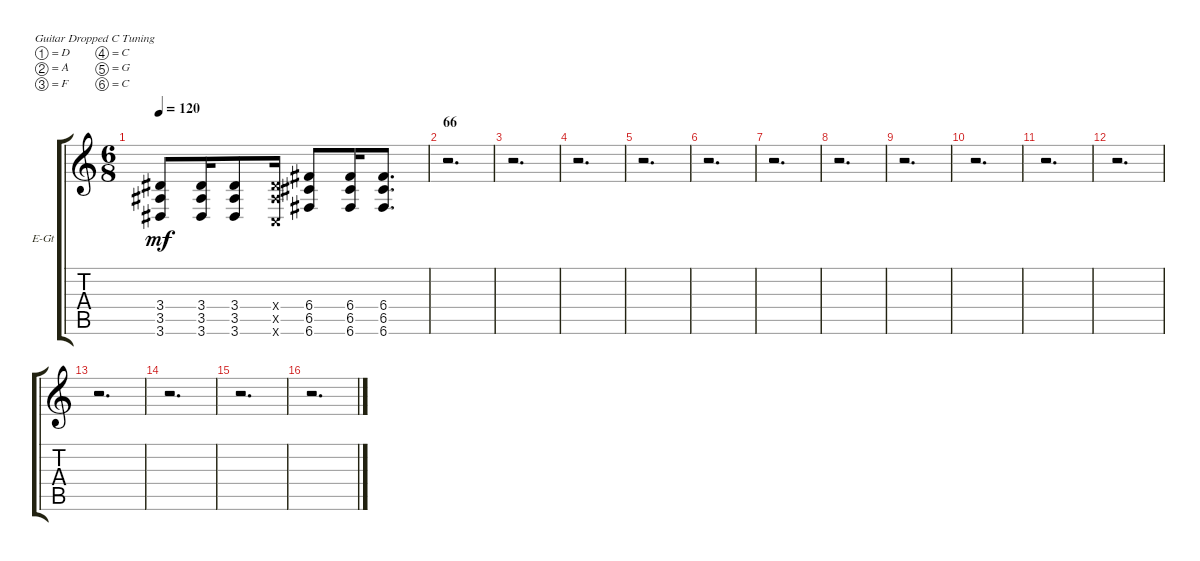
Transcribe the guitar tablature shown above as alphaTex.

\bracketExtendMode groupsimilarinstruments
\firstSystemTrackNameOrientation horizontal
\otherSystemsTrackNameOrientation horizontal
\track ("Lead Overdub" "E-Gt") {instrument overdrivenguitar}
\staff {score tabs}
\tuning (D4 A3 F3 C3 G2 C2)
\ts (6 8)
\tempo 120
\clef g2
\ks c
(3.6 3.5 3.4).8{dy mf} (3.4 3.5 3.6).16 (3.6 3.5 3.4).8 (3.4{x} 3.5{x} 0.6{x}).16 (6.6 6.5 6.4).8 (6.4 6.5 6.6).16 (6.6 6.5 6.4).8{d} |
\section ("" "66")
r.2{d} |
r.2{d} |
r.2{d} |
r.2{d} |
r.2{d} |
r.2{d} |
r.2{d} |
r.2{d} |
r.2{d} |
r.2{d} |
r.2{d} |
r.2{d} |
r.2{d} |
r.2{d} |
r.2{d}
